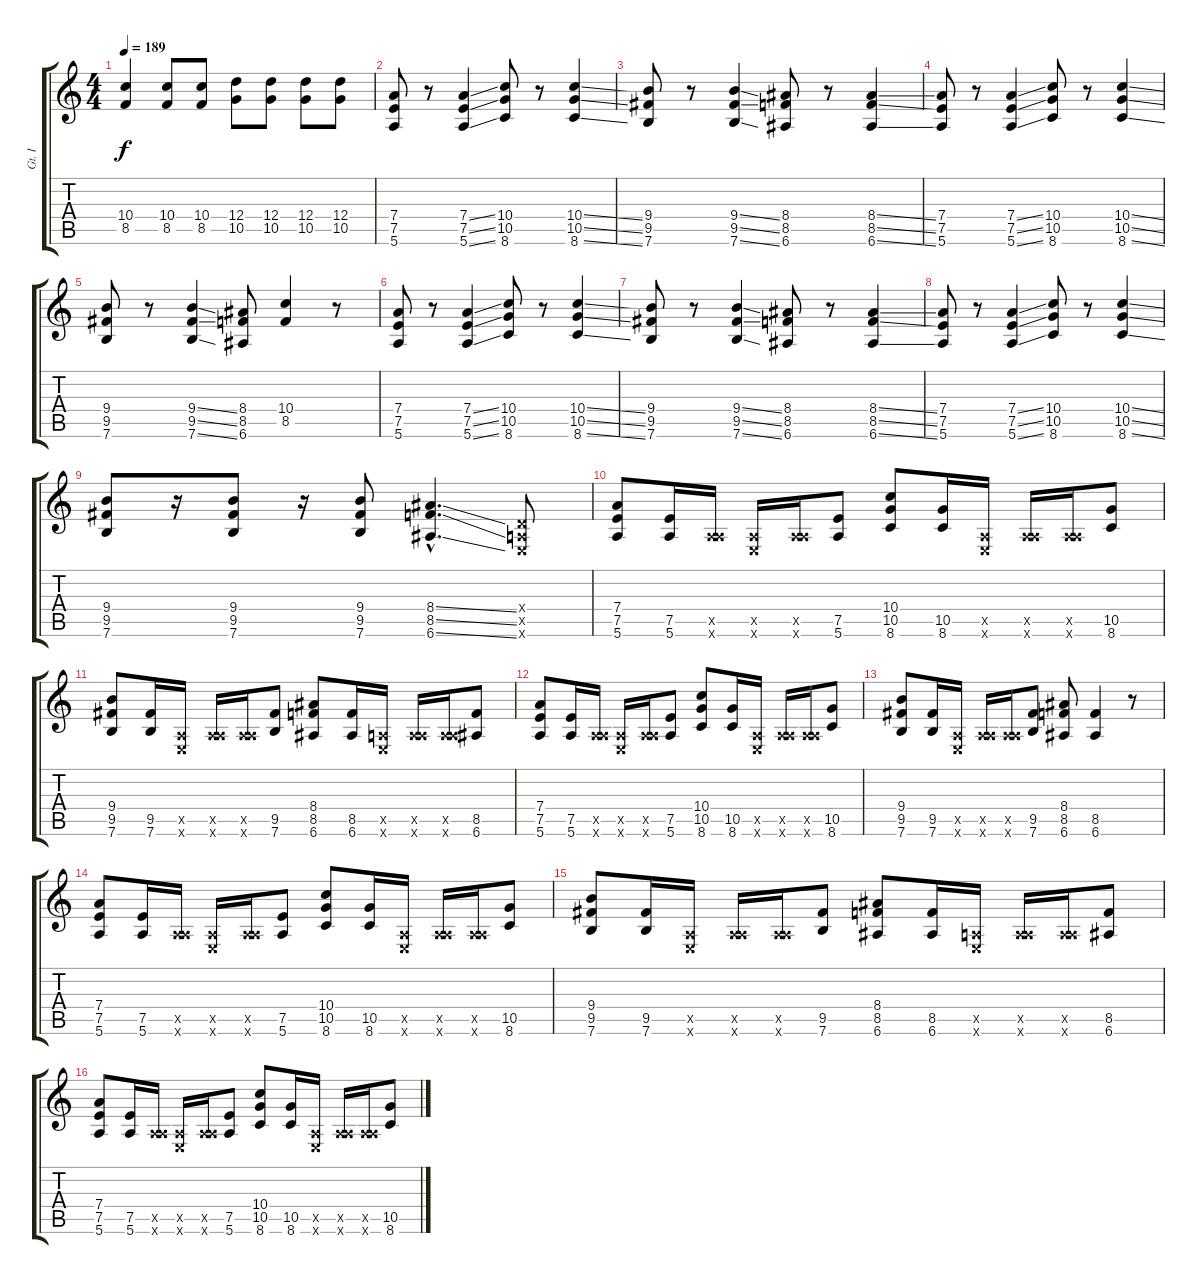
\track ("Gt. I" "Gt. I") {instrument distortionguitar}
\staff {score tabs}
\tuning (E4 B3 G3 D3 A2 E2) {hide}
\ts (4 4)
\tempo 189
\clef g2
\ks c
(10.4 8.5).4{dy f} (10.4 8.5).8 (10.4 8.5).8 (12.4 10.5).8 (12.4 10.5).8 (12.4 10.5).8 (12.4 10.5).8 |
(7.4 7.5 5.6).8 r.8 (7.4{ss} 7.5{ss} 5.6{ss}).4 (10.4 10.5 8.6).8 r.8 (10.4{ss} 10.5{ss} 8.6{ss}).4 |
(9.4 9.5 7.6).8 r.8 (9.4{ss} 9.5{ss} 7.6{ss}).4 (8.4 8.5 6.6).8 r.8 (8.4{ss} 8.5{ss} 6.6{ss}).4 |
(7.4 7.5 5.6).8 r.8 (7.4{ss} 7.5{ss} 5.6{ss}).4 (10.4 10.5 8.6).8 r.8 (10.4{ss} 10.5{ss} 8.6{ss}).4 |
(9.4 9.5 7.6).8 r.8 (9.4{ss} 9.5{ss} 7.6{ss}).4 (8.4 8.5 6.6).8 (10.4 8.5).4 r.8 |
(7.4 7.5 5.6).8 r.8 (7.4{ss} 7.5{ss} 5.6{ss}).4 (10.4 10.5 8.6).8 r.8 (10.4{ss} 10.5{ss} 8.6{ss}).4 |
(9.4 9.5 7.6).8 r.8 (9.4{ss} 9.5{ss} 7.6{ss}).4 (8.4 8.5 6.6).8 r.8 (8.4{ss} 8.5{ss} 6.6{ss}).4 |
(7.4 7.5 5.6).8 r.8 (7.4{ss} 7.5{ss} 5.6{ss}).4 (10.4 10.5 8.6).8 r.8 (10.4{ss} 10.5{ss} 8.6{ss}).4 |
(9.4 9.5 7.6).8 r.16 (9.4 9.5 7.6).8 r.16 (9.4 9.5 7.6).8 (8.4{ss hac} 8.5{ss hac} 6.6{ss hac}).4{d} (0.4{x} 0.5{x} 0.6{x}).8 |
(7.4 7.5 5.6).8 (7.5 5.6).16 (0.5{x} 5.6{x}).16 (0.5{x} 0.6{x}).16 (0.5{x} 5.6{x}).16 (7.5 5.6).8 (10.4 10.5 8.6).8 (10.5 8.6).16 (0.5{x} 0.6{x}).16 (0.5{x} 5.6{x}).16 (0.5{x} 5.6{x}).16 (10.5 8.6).8 |
(9.4 9.5 7.6).8 (9.5 7.6).16 (0.5{x} 0.6{x}).16 (0.5{x} 5.6{x}).16 (0.5{x} 5.6{x}).16 (9.5 7.6).8 (8.4 8.5 6.6).8 (8.5 6.6).16 (0.5{x} 0.6{x}).16 (0.5{x} 5.6{x}).16 (0.5{x} 5.6{x}).16 (8.5 6.6).8 |
(7.4 7.5 5.6).8 (7.5 5.6).16 (0.5{x} 5.6{x}).16 (0.5{x} 0.6{x}).16 (0.5{x} 5.6{x}).16 (7.5 5.6).8 (10.4 10.5 8.6).8 (10.5 8.6).16 (0.5{x} 0.6{x}).16 (0.5{x} 5.6{x}).16 (0.5{x} 5.6{x}).16 (10.5 8.6).8 |
(9.4 9.5 7.6).8 (9.5 7.6).16 (0.5{x} 0.6{x}).16 (0.5{x} 5.6{x}).16 (0.5{x} 5.6{x}).16 (9.5 7.6).8 (8.4 8.5 6.6).8 (8.5 6.6).4 r.8 |
(7.4 7.5 5.6).8 (7.5 5.6).16 (0.5{x} 5.6{x}).16 (0.5{x} 0.6{x}).16 (0.5{x} 5.6{x}).16 (7.5 5.6).8 (10.4 10.5 8.6).8 (10.5 8.6).16 (0.5{x} 0.6{x}).16 (0.5{x} 5.6{x}).16 (0.5{x} 5.6{x}).16 (10.5 8.6).8 |
(9.4 9.5 7.6).8 (9.5 7.6).16 (0.5{x} 0.6{x}).16 (0.5{x} 5.6{x}).16 (0.5{x} 5.6{x}).16 (9.5 7.6).8 (8.4 8.5 6.6).8 (8.5 6.6).16 (0.5{x} 0.6{x}).16 (0.5{x} 5.6{x}).16 (0.5{x} 5.6{x}).16 (8.5 6.6).8 |
(7.4 7.5 5.6).8 (7.5 5.6).16 (0.5{x} 5.6{x}).16 (0.5{x} 0.6{x}).16 (0.5{x} 5.6{x}).16 (7.5 5.6).8 (10.4 10.5 8.6).8 (10.5 8.6).16 (0.5{x} 0.6{x}).16 (0.5{x} 5.6{x}).16 (0.5{x} 5.6{x}).16 (10.5 8.6).8
